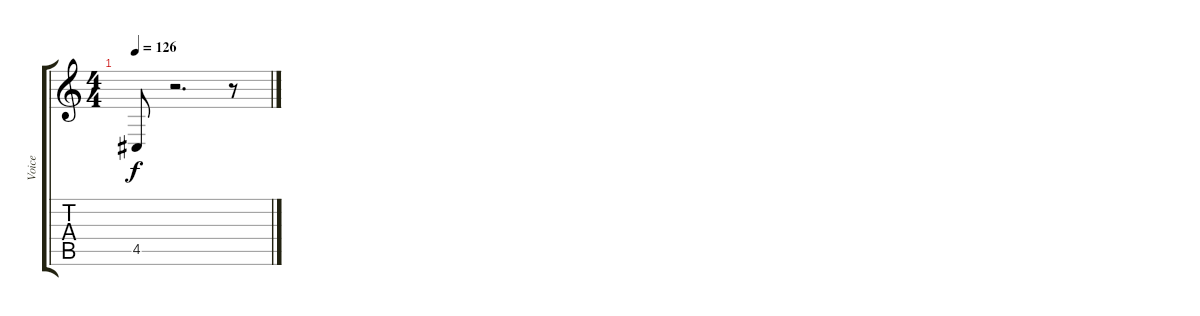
\track ("Voice" "Voice") {instrument violin}
\staff {score tabs}
\tuning (E4 B3 G3 D3 A2 E2) {hide}
\ts (4 4)
\tempo 126
\clef g2
\ks c
4.5{t}.8{dy f} r.2{d} r.8
